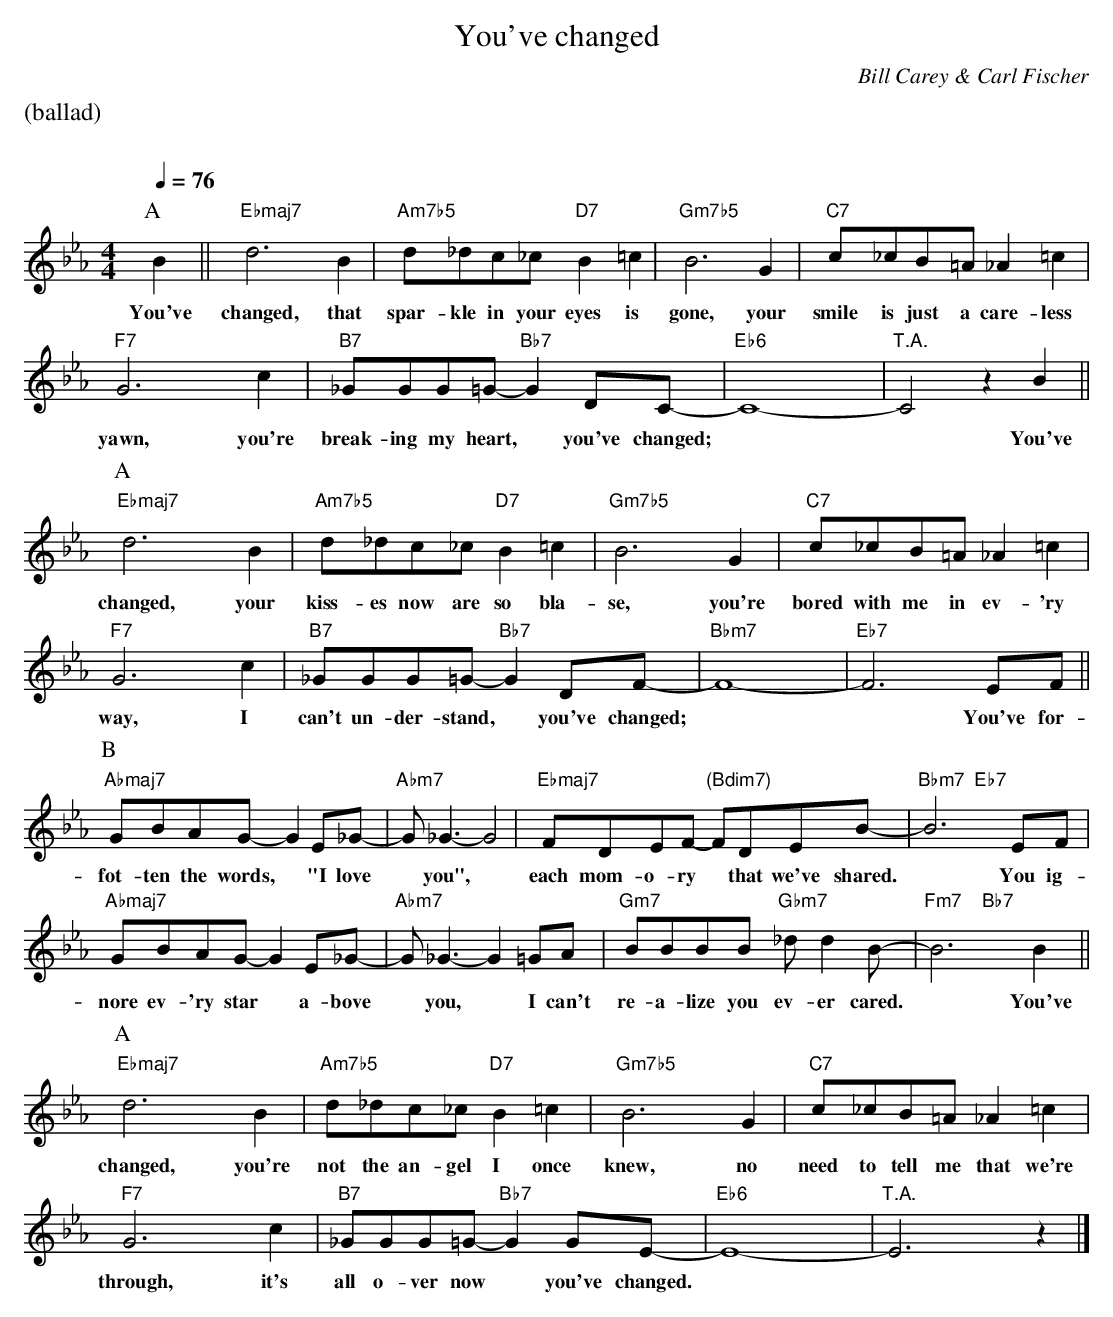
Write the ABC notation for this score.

X:1
T: You've changed
M:4/4
L:1/4
C:Bill Carey & Carl Fischer
Q:1/4=76
%%staves (chords melody)
K:Eb
%%text (ballad)
%%vskip 20
P: A
V:chords
x || "Ebmaj7"x2 x2 | "Am7b5"x2 "D7"x2 | "Gm7b5"x2 x2 | "C7"x2 x2 |
"F7"x2 x2 | "B7"x2 "Bb7"x2 | "Eb6"x2 x2 | "T.A."x2 x2 ||
V:melody
B || d3B | d/_d/c/_c/ B=c | B3G | c/_c/B/=A/ _A=c |
w:You've changed, that spar-kle in your eyes is gone, your smile is just a care-less
G3c | _G/G/G/=G/- GD/C/- | C4- | C2zB ||
w:yawn, you're break-ing my heart,* you've changed;** You've
P: A
V:chords
"Ebmaj7"x2 x2 | "Am7b5"x2 "D7"x2 | "Gm7b5"x2 x2 | "C7"x2 x2 |
"F7"x2 x2 | "B7"x2 "Bb7"x2 | "Bbm7"x2 x2 | "Eb7"x2 x2 ||
V:melody
d3B | d/_d/c/_c/ B=c | B3G | c/_c/B/=A/ _A=c |
w:changed, your kiss-es now are so bla-se, you're bored with me in ev-'ry
G3c | _G/G/G/=G/- GD/F/- | F4- | F3E/F/ ||
w:way, I can't un-der-stand,* you've changed;** You've for-
P: B
V:chords
"Abmaj7"x2 x2 | "Abm7"x2 x2 | "Ebmaj7"x2 "(Bdim7)"x2 | "Bbm7"x2 "Eb7"x2 |
"Abmaj7"x2 x2 | "Abm7"x2 x2 | "Gm7"x2 "Gbm7"x2 | "Fm7"x2 "Bb7"x2 ||
V:melody
G/B/A/G/ -GE/_G/- | G<_G-G2 | F/D/E/F/- F/D/E/B/- | B3 E/F/|
w:fot-ten the words,* "I love* you",* each mom-o-ry* that we've shared.* You ig-
G/B/A/G/- GE/_G/- | G<_G- G=G/A/ | B/B/B/B/ _d/dB/- | B3B ||
w:nore ev-'ry star* a-bove* you,* I can't re-a-lize you ev-er cared.* You've
P: A
V:chords
"Ebmaj7"x2 x2 | "Am7b5"x2 "D7"x2 | "Gm7b5"x2 x2 | "C7"x2 x2 |
"F7"x2 x2 | "B7"x2 "Bb7"x2 | "Eb6"x2 x2 | "T.A."x2 x2 |]
V:melody
d3B | d/_d/c/_c/ B=c | B3G | c/_c/B/=A/ _A=c |
w:changed, you're not the an-gel I once knew, no need to tell me that we're
G3c | _G/G/G/=G/- GG/E/- | E4- | E3z |]
w:through, it's all o-ver now* you've changed.**
